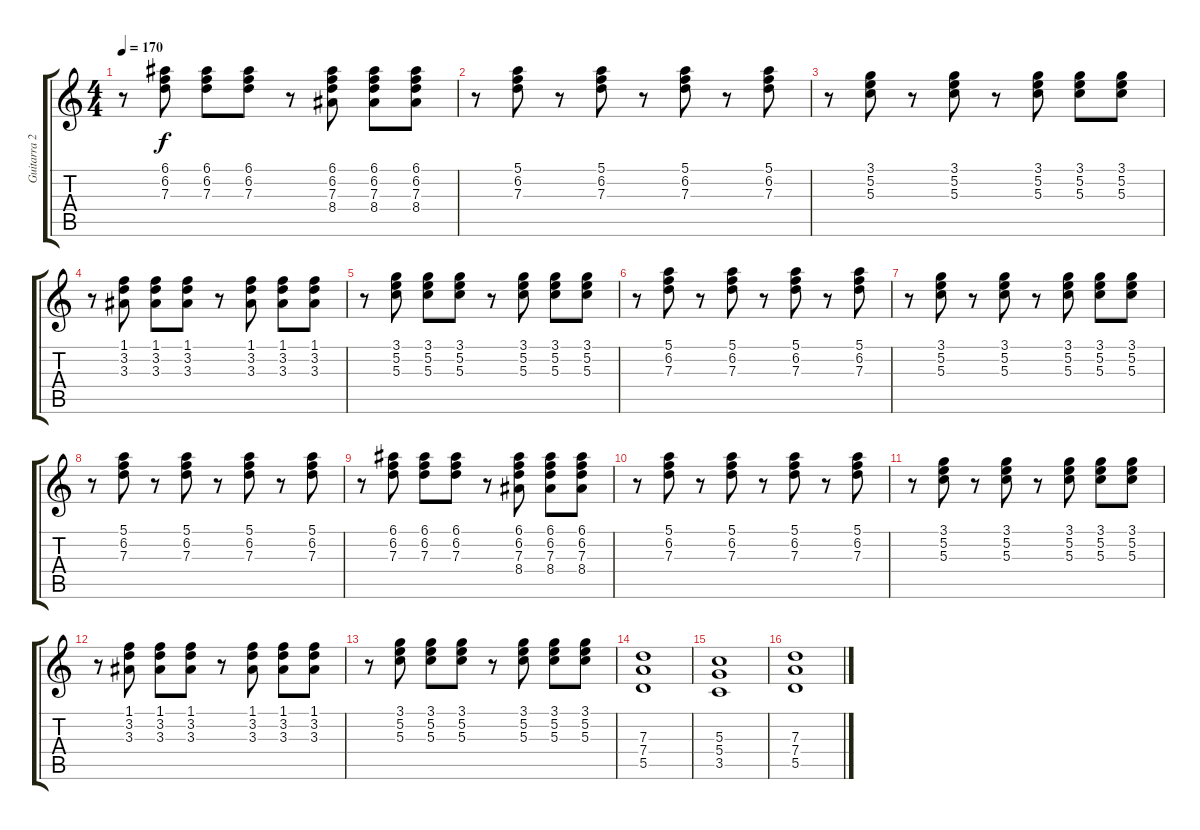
\track ("Guitarra 2" "Guitarra 2") {instrument electricguitarjazz}
\staff {score tabs}
\tuning (E4 B3 G3 D3 A2 E2) {hide}
\ts (4 4)
\tempo 170
\clef g2
\ks c
r.8{dy f} (6.1 6.2 7.3).8 (6.1 6.2 7.3).8 (6.1 6.2 7.3).8 r.8 (6.1 6.2 7.3 8.4).8 (6.1 6.2 7.3 8.4).8 (6.1 6.2 7.3 8.4).8 |
r.8 (5.1 6.2 7.3).8 r.8 (5.1 6.2 7.3).8 r.8 (5.1 6.2 7.3).8 r.8 (5.1 6.2 7.3).8 |
r.8 (3.1 5.2 5.3).8 r.8 (3.1 5.2 5.3).8 r.8 (3.1 5.2 5.3).8 (3.1 5.2 5.3).8 (3.1 5.2 5.3).8 |
r.8 (1.1 3.2 3.3).8 (1.1 3.2 3.3).8 (1.1 3.2 3.3).8 r.8 (1.1 3.2 3.3).8 (1.1 3.2 3.3).8 (1.1 3.2 3.3).8 |
r.8 (3.1 5.2 5.3).8 (3.1 5.2 5.3).8 (3.1 5.2 5.3).8 r.8 (3.1 5.2 5.3).8 (3.1 5.2 5.3).8 (3.1 5.2 5.3).8 |
r.8 (5.1 6.2 7.3).8 r.8 (5.1 6.2 7.3).8 r.8 (5.1 6.2 7.3).8 r.8 (5.1 6.2 7.3).8 |
r.8 (3.1 5.2 5.3).8 r.8 (3.1 5.2 5.3).8 r.8 (3.1 5.2 5.3).8 (3.1 5.2 5.3).8 (3.1 5.2 5.3).8 |
r.8 (5.1 6.2 7.3).8 r.8 (5.1 6.2 7.3).8 r.8 (5.1 6.2 7.3).8 r.8 (5.1 6.2 7.3).8 |
r.8 (6.1 6.2 7.3).8 (6.1 6.2 7.3).8 (6.1 6.2 7.3).8 r.8 (6.1 6.2 7.3 8.4).8 (6.1 6.2 7.3 8.4).8 (6.1 6.2 7.3 8.4).8 |
r.8 (5.1 6.2 7.3).8 r.8 (5.1 6.2 7.3).8 r.8 (5.1 6.2 7.3).8 r.8 (5.1 6.2 7.3).8 |
r.8 (3.1 5.2 5.3).8 r.8 (3.1 5.2 5.3).8 r.8 (3.1 5.2 5.3).8 (3.1 5.2 5.3).8 (3.1 5.2 5.3).8 |
r.8 (1.1 3.2 3.3).8 (1.1 3.2 3.3).8 (1.1 3.2 3.3).8 r.8 (1.1 3.2 3.3).8 (1.1 3.2 3.3).8 (1.1 3.2 3.3).8 |
r.8 (3.1 5.2 5.3).8 (3.1 5.2 5.3).8 (3.1 5.2 5.3).8 r.8 (3.1 5.2 5.3).8 (3.1 5.2 5.3).8 (3.1 5.2 5.3).8 |
(7.3 7.4 5.5).1{instrument overdrivenguitar} |
(5.3 5.4 3.5).1 |
(7.3 7.4 5.5).1
